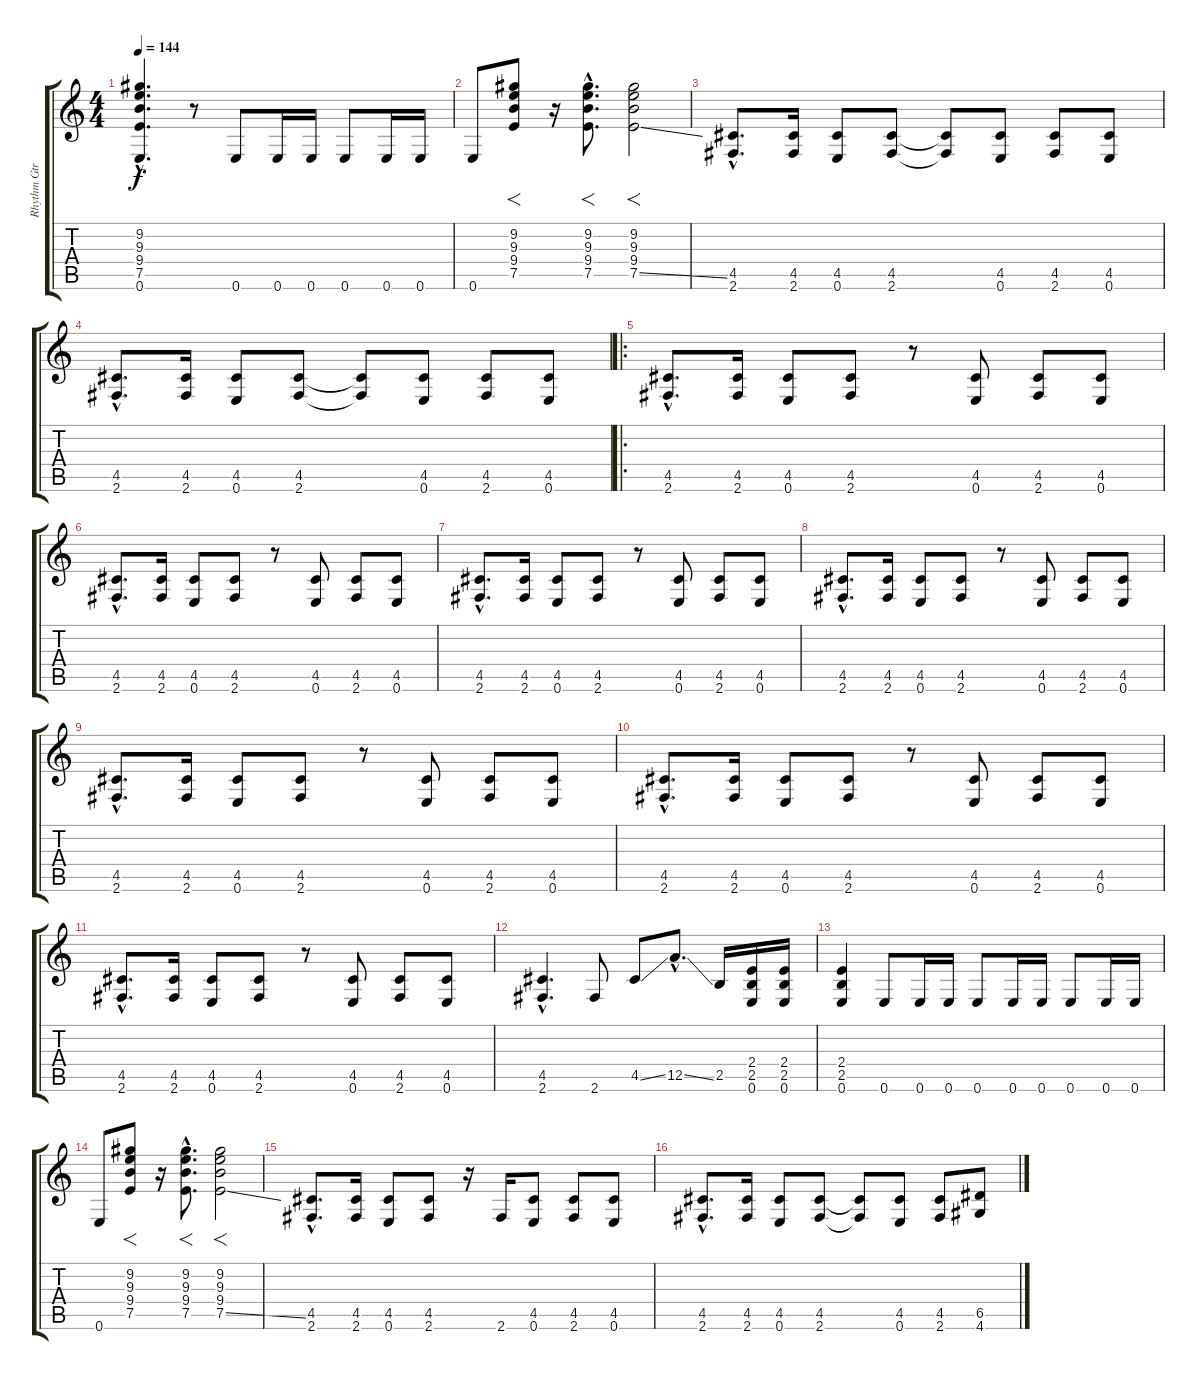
\track ("Rhythm Gtr" "Rhythm Gtr") {instrument overdrivenguitar}
\staff {score tabs}
\tuning (E4 B3 G3 D3 A2 E2) {hide}
\ts (4 4)
\tempo 144
\clef g2
\ks c
(9.2{hac} 9.3{hac} 9.4{hac} 7.5{hac} 0.6{hac}).4{d dy f} r.8 0.6.8 0.6.16 0.6.16 0.6.8 0.6.16 0.6.16 |
0.6.8 (9.2 9.3 9.4 7.5).8{f} r.16 (9.2{hac} 9.3{hac} 9.4{hac} 7.5{hac}).8{f d} (9.2 9.3 9.4 7.5{ss}).2{f} |
(4.5{hac} 2.6{hac}).8{d} (4.5 2.6).16 (4.5 0.6).8 (4.5 2.6).8 (4.5{t} 2.6{t}).8 (4.5 0.6).8 (4.5 2.6).8 (4.5 0.6).8 |
(4.5{hac} 2.6{hac}).8{d} (4.5 2.6).16 (4.5 0.6).8 (4.5 2.6).8 (4.5{t} 2.6{t}).8 (4.5 0.6).8 (4.5 2.6).8 (4.5 0.6).8 |
\ro
(4.5{hac} 2.6{hac}).8{d} (4.5 2.6).16 (4.5 0.6).8 (4.5 2.6).8 r.8 (4.5 0.6).8 (4.5 2.6).8 (4.5 0.6).8 |
(4.5{hac} 2.6{hac}).8{d} (4.5 2.6).16 (4.5 0.6).8 (4.5 2.6).8 r.8 (4.5 0.6).8 (4.5 2.6).8 (4.5 0.6).8 |
(4.5{hac} 2.6{hac}).8{d} (4.5 2.6).16 (4.5 0.6).8 (4.5 2.6).8 r.8 (4.5 0.6).8 (4.5 2.6).8 (4.5 0.6).8 |
(4.5{hac} 2.6{hac}).8{d} (4.5 2.6).16 (4.5 0.6).8 (4.5 2.6).8 r.8 (4.5 0.6).8 (4.5 2.6).8 (4.5 0.6).8 |
(4.5{hac} 2.6{hac}).8{d} (4.5 2.6).16 (4.5 0.6).8 (4.5 2.6).8 r.8 (4.5 0.6).8 (4.5 2.6).8 (4.5 0.6).8 |
(4.5{hac} 2.6{hac}).8{d} (4.5 2.6).16 (4.5 0.6).8 (4.5 2.6).8 r.8 (4.5 0.6).8 (4.5 2.6).8 (4.5 0.6).8 |
(4.5{hac} 2.6{hac}).8{d} (4.5 2.6).16 (4.5 0.6).8 (4.5 2.6).8 r.8 (4.5 0.6).8 (4.5 2.6).8 (4.5 0.6).8 |
(4.5{hac} 2.6{hac}).4{d} 2.6.8 4.5{ss}.8 12.5{ss hac}.8{d} 2.5.16 (2.4 2.5 0.6).16 (2.4 2.5 0.6).16 |
(2.4 2.5 0.6).4 0.6.8 0.6.16 0.6.16 0.6.8 0.6.16 0.6.16 0.6.8 0.6.16 0.6.16 |
0.6.8 (9.2 9.3 9.4 7.5).8{f} r.16 (9.2{hac} 9.3{hac} 9.4{hac} 7.5{hac}).8{f d} (9.2 9.3 9.4 7.5{ss}).2{f} |
(4.5{hac} 2.6{hac}).8{d} (4.5 2.6).16 (4.5 0.6).8 (4.5 2.6).8 r.16 2.6.16 (4.5 0.6).8 (4.5 2.6).8 (4.5 0.6).8 |
(4.5{hac} 2.6{hac}).8{d} (4.5 2.6).16 (4.5 0.6).8 (4.5 2.6).8 (4.5{t} 2.6{t}).8 (4.5 0.6).8 (4.5 2.6).8 (6.5 4.6).8
